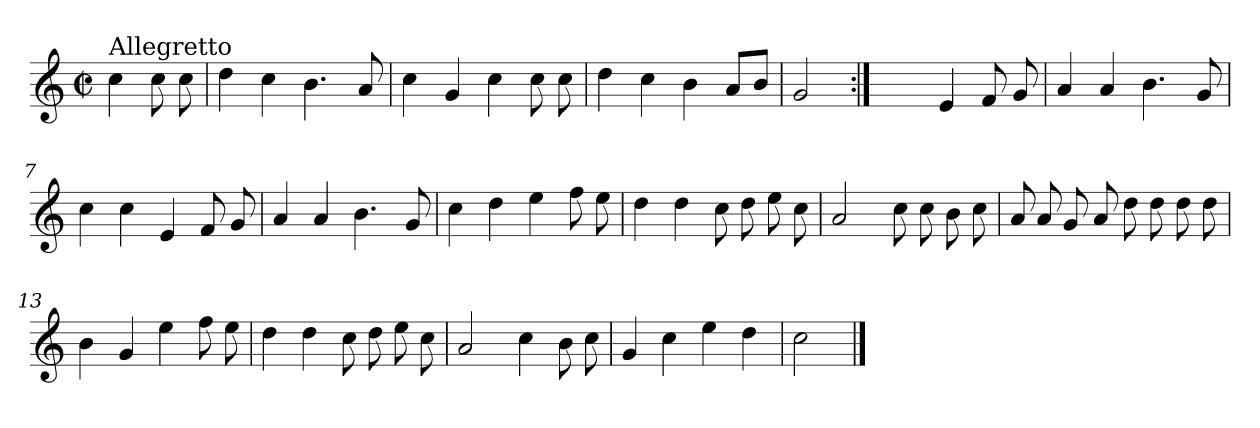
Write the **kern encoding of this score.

**kern
*part1
*staff1
*clefG2
*k[]
*C:
*M2/2
*met(c|)
=
!LO:TX:a:t=Allegretto
4cc\
8cc\
8cc\
=1
4dd\
4cc\
4.b\
8a/
=2
4cc\
4g/
4cc\
8cc\
8cc\
=3
4dd\
4cc\
4b\
8a/L
8b/J
=4
2g/
=5:|!
2ryy
4e/
8f/
8g/
!!LO:LB:g=z
=6
4a/
4a/
4.b\
8g/
=7
4cc\
4cc\
4e/
8f/
8g/
=8
4a/
4a/
4.b\
8g/
=9
4cc\
4dd\
4ee\
8ff\
8ee\
=10
4dd\
4dd\
8cc\
8dd\
8ee\
8cc\
=11
2a/
8cc\
8cc\
8b\
8cc\
!!LO:LB:g=z
=12
8a/
8a/
8g/
8a/
8dd\
8dd\
8dd\
8dd\
=13
4b\
4g/
4ee\
8ff\
8ee\
=14
4dd\
4dd\
8cc\
8dd\
8ee\
8cc\
=15
2a/
4cc\
8b\
8cc\
=16
4g/
4cc\
4ee\
4dd\
=17
2cc\
==
*-
